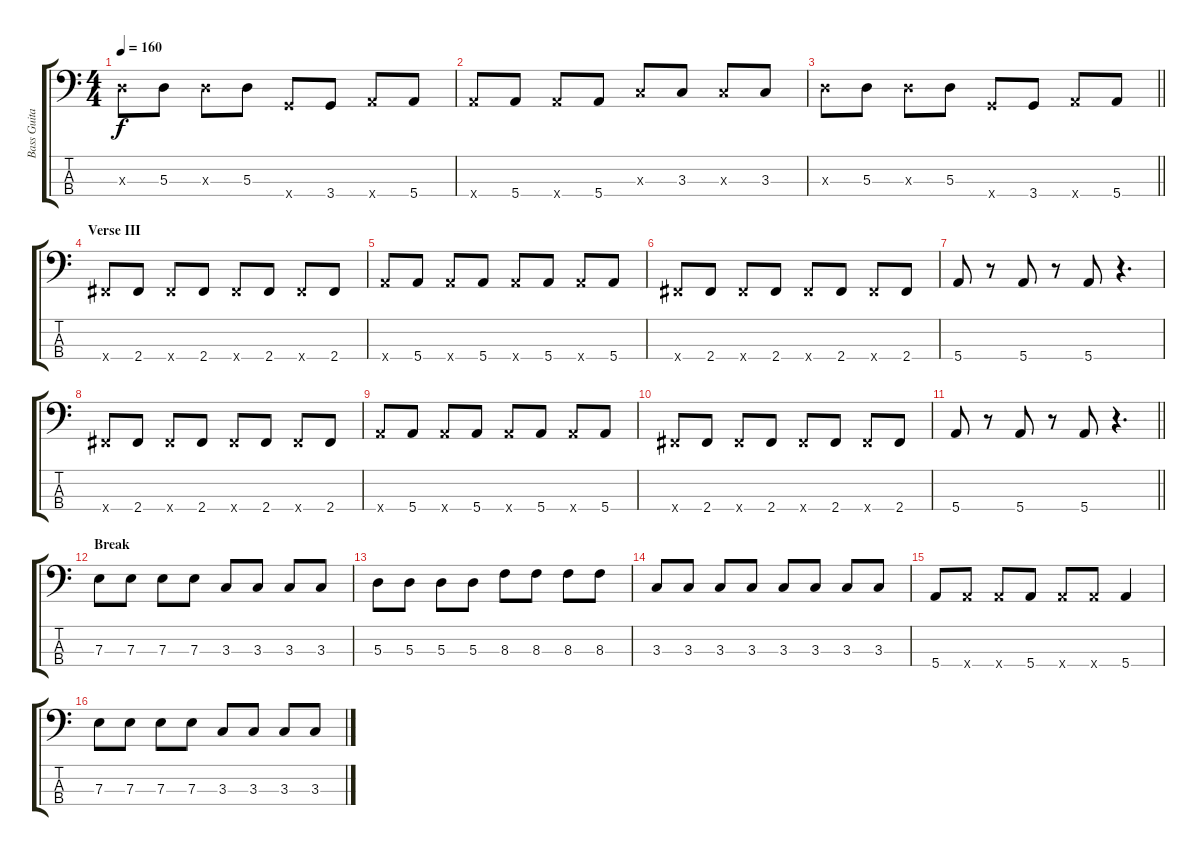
\track ("Bass Guitar" "Bass Guita") {instrument electricbasspick}
\staff {score tabs}
\tuning (G2 D2 A1 E1) {hide}
\ts (4 4)
\tempo 160
\clef f4
\ks c
5.3{x}.8{dy f} 5.3.8 5.3{x}.8 5.3.8 3.4{x}.8 3.4.8 5.4{x}.8 5.4.8 |
5.4{x}.8 5.4.8 5.4{x}.8 5.4.8 3.3{x}.8 3.3.8 3.3{x}.8 3.3.8 |
\barLineRight lightlight
5.3{x}.8 5.3.8 5.3{x}.8 5.3.8 3.4{x}.8 3.4.8 5.4{x}.8 5.4.8 |
\section ("" "Verse III")
2.4{x}.8 2.4.8 2.4{x}.8 2.4.8 2.4{x}.8 2.4.8 2.4{x}.8 2.4.8 |
5.4{x}.8 5.4.8 5.4{x}.8 5.4.8 5.4{x}.8 5.4.8 5.4{x}.8 5.4.8 |
2.4{x}.8 2.4.8 2.4{x}.8 2.4.8 2.4{x}.8 2.4.8 2.4{x}.8 2.4.8 |
5.4.8 r.8 5.4.8 r.8 5.4.8 r.4{d} |
2.4{x}.8 2.4.8 2.4{x}.8 2.4.8 2.4{x}.8 2.4.8 2.4{x}.8 2.4.8 |
5.4{x}.8 5.4.8 5.4{x}.8 5.4.8 5.4{x}.8 5.4.8 5.4{x}.8 5.4.8 |
2.4{x}.8 2.4.8 2.4{x}.8 2.4.8 2.4{x}.8 2.4.8 2.4{x}.8 2.4.8 |
\barLineRight lightlight
5.4.8 r.8 5.4.8 r.8 5.4.8 r.4{d} |
\section ("" "Break")
7.3.8 7.3.8 7.3.8 7.3.8 3.3.8 3.3.8 3.3.8 3.3.8 |
5.3.8 5.3.8 5.3.8 5.3.8 8.3.8 8.3.8 8.3.8 8.3.8 |
3.3.8 3.3.8 3.3.8 3.3.8 3.3.8 3.3.8 3.3.8 3.3.8 |
5.4.8 5.4{x}.8 5.4{x}.8 5.4.8 5.4{x}.8 5.4{x}.8 5.4.4 |
7.3.8 7.3.8 7.3.8 7.3.8 3.3.8 3.3.8 3.3.8 3.3.8
